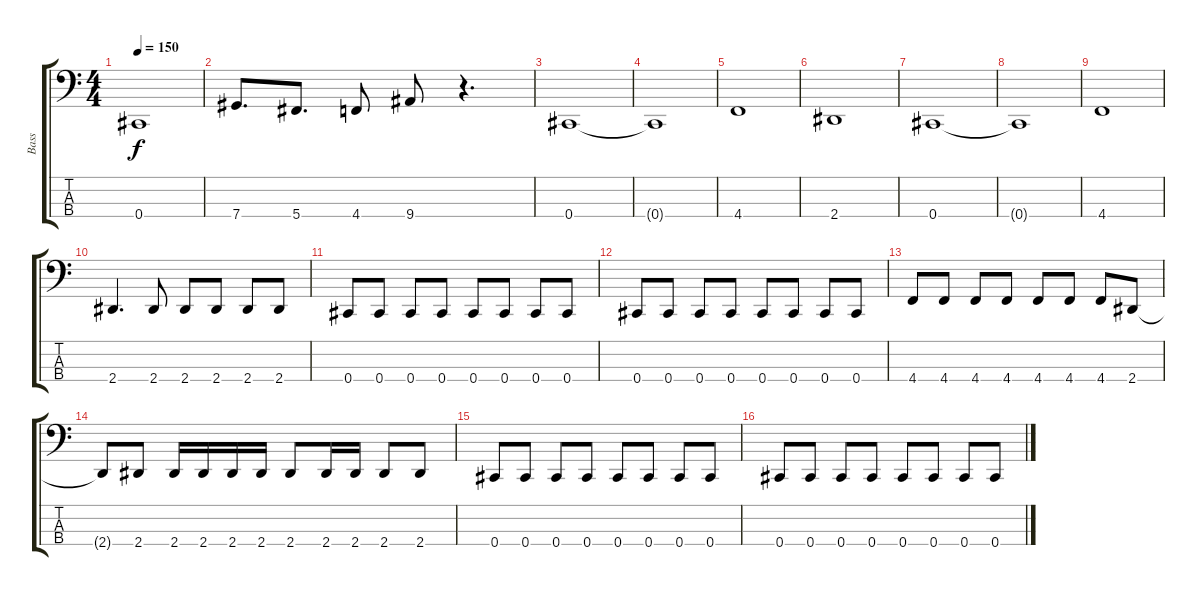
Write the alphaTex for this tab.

\track ("Bass" "Bass") {instrument electricbasspick}
\staff {score tabs}
\tuning (Gb2 Db2 Ab1 Db1) {hide}
\ts (4 4)
\tempo 150
\clef f4
\ks c
0.4.1{dy f} |
7.4.8{d} 5.4.8{d} 4.4.8 9.4.8 r.4{d} |
0.4.1 |
0.4{t}.1 |
4.4.1 |
2.4.1 |
0.4.1 |
0.4{t}.1 |
4.4.1 |
2.4.4{d} 2.4.8 2.4.8 2.4.8 2.4.8 2.4.8 |
0.4.8 0.4.8 0.4.8 0.4.8 0.4.8 0.4.8 0.4.8 0.4.8 |
0.4.8 0.4.8 0.4.8 0.4.8 0.4.8 0.4.8 0.4.8 0.4.8 |
4.4.8 4.4.8 4.4.8 4.4.8 4.4.8 4.4.8 4.4.8 2.4.8 |
2.4{t}.8 2.4.8 2.4.16 2.4.16 2.4.16 2.4.16 2.4.8 2.4.16 2.4.16 2.4.8 2.4.8 |
0.4.8 0.4.8 0.4.8 0.4.8 0.4.8 0.4.8 0.4.8 0.4.8 |
0.4.8 0.4.8 0.4.8 0.4.8 0.4.8 0.4.8 0.4.8 0.4.8
